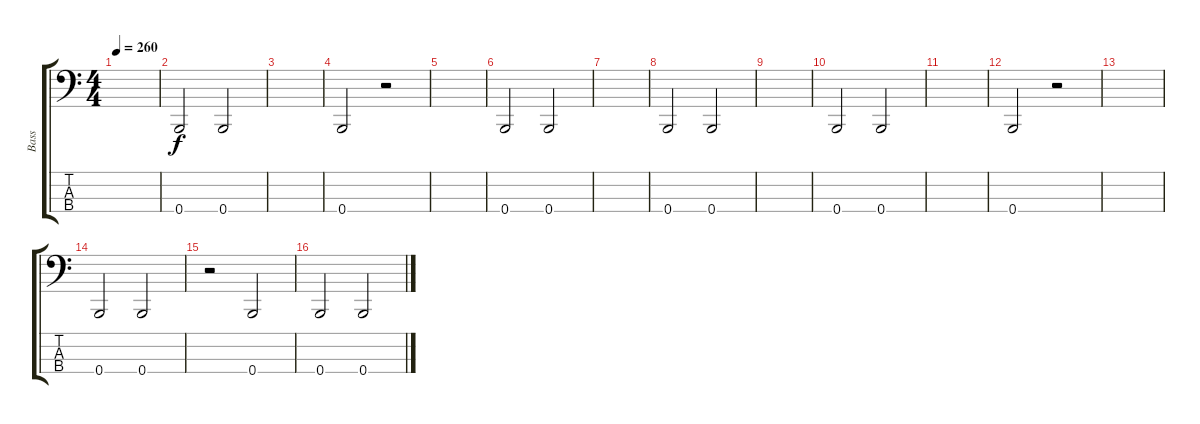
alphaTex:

\track ("Bass" "Bass") {instrument electricbassfinger}
\staff {score tabs}
\tuning (E2 B1 Gb1 B0) {hide}
\ts (4 4)
\tempo 260
\clef f4
\ks c
|
0.4.2 0.4.2 |
|
0.4.2 r.2 |
|
0.4.2 0.4.2 |
|
0.4.2 0.4.2 |
|
0.4.2 0.4.2 |
|
0.4.2 r.2 |
|
0.4.2 0.4.2 |
r.2 0.4.2 |
0.4.2 0.4.2
